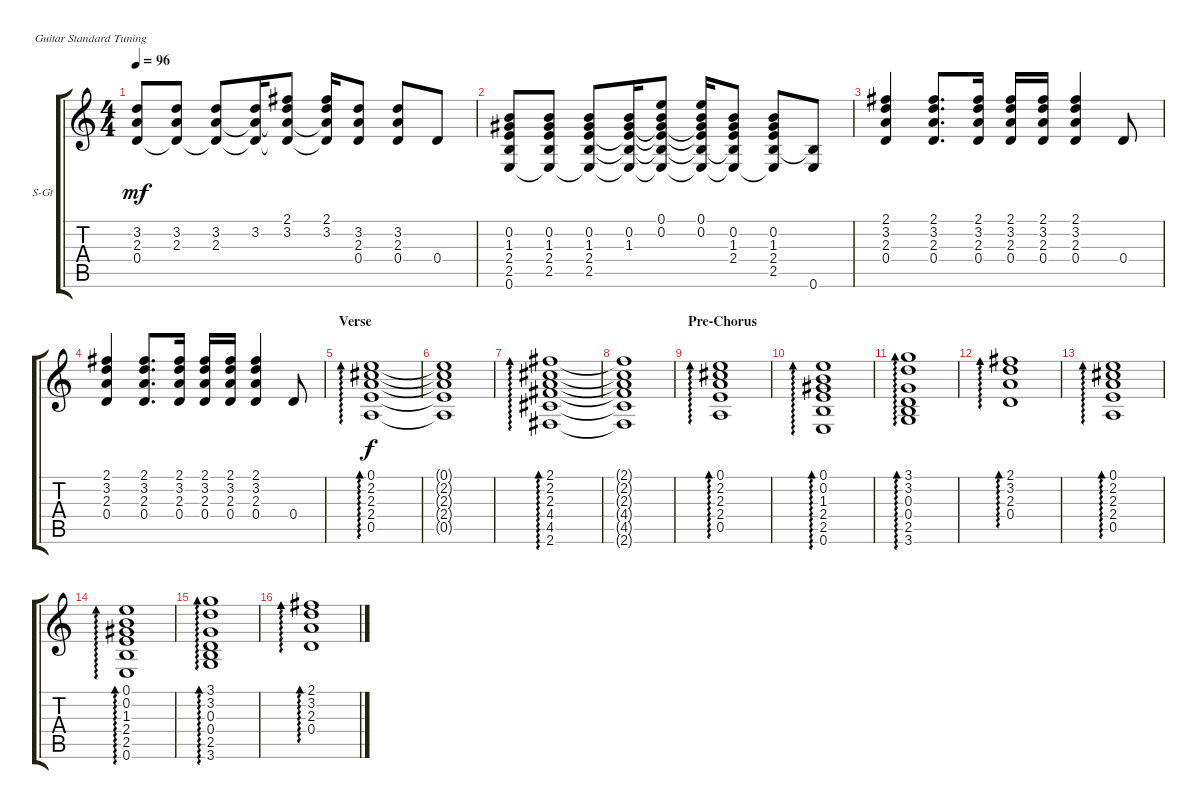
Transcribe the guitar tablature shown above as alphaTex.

\defaultSystemsLayout 4
\bracketExtendMode groupsimilarinstruments
\firstSystemTrackNameOrientation horizontal
\otherSystemsTrackNameOrientation horizontal
\track ("Jon" "S-Gt") {instrument acousticguitarsteel}
\staff {score tabs}
\tuning (E4 B3 G3 D3 A2 E2)
\ts (4 4)
\tempo 96
\clef g2
\ks c
(0.4 2.3 3.2).8{dy mf} (2.3 0.4{t} 3.2).8 (0.4{t} 2.3 3.2).8 (0.4{t} 2.3{t} 3.2).16 (2.1 3.2 2.3{t} 0.4{t}).8 (0.4{t} 2.3{t} 3.2 2.1).16 (0.4 2.3 3.2).8 (0.4 2.3 3.2).8 0.4.8 |
(2.5 2.4 1.3 0.2 0.6).8 (1.3 2.4 2.5 0.2 0.6{t}).8 (2.5 2.4 1.3 0.2 0.6{t}).8 (2.4{t} 1.3 0.2 2.5{t} 0.6{t}).16 (0.1 0.2 1.3{t} 2.4{t} 2.5{t} 0.6{t}).8 (2.4{t} 1.3{t} 0.2 0.1 2.5{t} 0.6{t}).16 (2.4 1.3 0.2 2.5{t} 0.6{t}).8 (2.5 2.4 1.3 0.2 0.6{t}).8 (2.5{t} 0.6).8 |
(0.4 2.3 3.2 2.1).4 (0.4 2.3 3.2 2.1).8{d} (2.1 3.2 2.3 0.4).16 (0.4 2.3 3.2 2.1).16 (0.4 2.3 3.2 2.1).16 (0.4 2.3 3.2 2.1).4 0.4.8 |
(0.4 2.3 3.2 2.1).4 (0.4 2.3 3.2 2.1).8{d} (2.1 3.2 2.3 0.4).16 (0.4 2.3 3.2 2.1).16 (0.4 2.3 3.2 2.1).16 (0.4 2.3 3.2 2.1).4 0.4.8 |
\section ("" "Verse")
(0.5 2.4 2.3 2.2 0.1).1{ad 0 dy f} |
(0.5{t} 2.4{t} 2.3{t} 2.2{t} 0.1{t}).1 |
(4.5 4.4 2.3 2.2 2.6 2.1).1{ad 0} |
(4.5{t} 4.4{t} 2.3{t} 2.2{t} 2.6{t} 2.1{t}).1 |
\section ("" "Pre-Chorus")
(0.5 2.4 2.3 2.2 0.1).1{ad 0} |
(2.5 2.4 1.3 0.2 0.6 0.1).1{ad 0} |
(2.5 0.4 0.3 3.2 3.6 3.1).1{ad 0} |
(0.4 2.3 3.2 2.1).1{ad 0} |
(0.5 2.4 2.3 2.2 0.1).1{ad 0} |
(2.5 2.4 1.3 0.2 0.6 0.1).1{ad 0} |
(2.5 0.4 0.3 3.2 3.6 3.1).1{ad 0} |
(0.4 2.3 3.2 2.1).1{ad 0}
